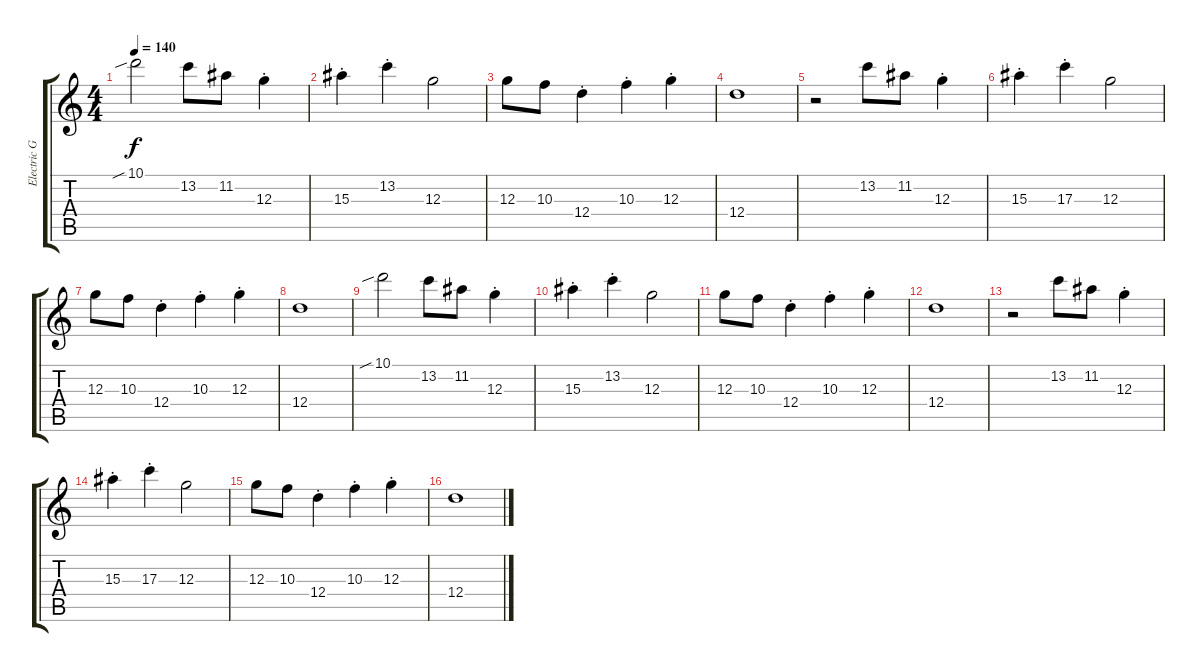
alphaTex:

\track ("Electric Guitar - Solo" "Electric G") {instrument overdrivenguitar}
\staff {score tabs}
\tuning (E4 B3 G3 D3 A2 E2) {hide}
\ts (4 4)
\tempo 140
\clef g2
\ks c
10.1{sib}.2{dy f} 13.2.8 11.2.8 12.3{st}.4 |
15.3{st}.4 13.2{st}.4 12.3.2 |
12.3.8 10.3.8 12.4{st}.4 10.3{st}.4 12.3{st}.4 |
12.4.1 |
r.2 13.2.8 11.2.8 12.3{st}.4 |
15.3{st}.4 17.3{st}.4 12.3.2 |
12.3.8 10.3.8 12.4{st}.4 10.3{st}.4 12.3{st}.4 |
12.4.1 |
10.1{sib}.2 13.2.8 11.2.8 12.3{st}.4 |
15.3{st}.4 13.2{st}.4 12.3.2 |
12.3.8 10.3.8 12.4{st}.4 10.3{st}.4 12.3{st}.4 |
12.4.1 |
r.2 13.2.8 11.2.8 12.3{st}.4 |
15.3{st}.4 17.3{st}.4 12.3.2 |
12.3.8 10.3.8 12.4{st}.4 10.3{st}.4 12.3{st}.4 |
12.4.1
